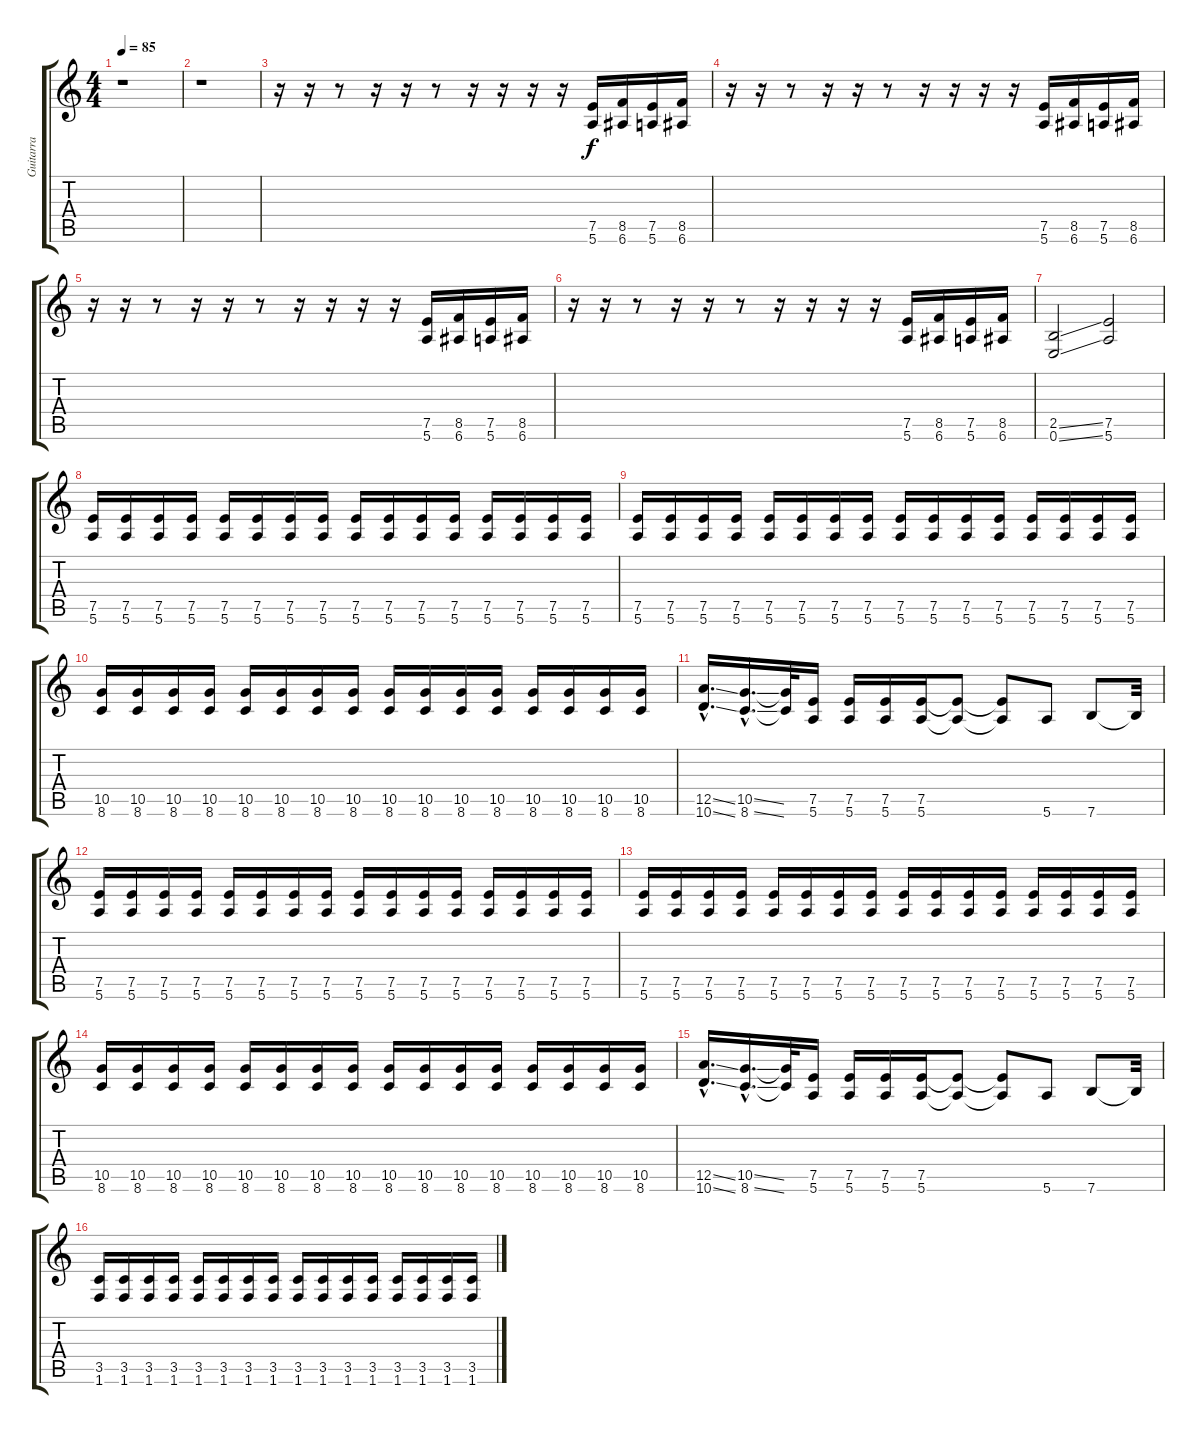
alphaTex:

\track ("Guitarra" "Guitarra") {instrument distortionguitar}
\staff {score tabs}
\tuning (E4 B3 G3 D3 A2 E2) {hide}
\ts (4 4)
\tempo 85
\clef g2
\ks c
r.1{dy f} |
r.1 |
r.16 r.16 r.8 r.16 r.16 r.8 r.16 r.16 r.16 r.16 (7.5 5.6).16 (8.5 6.6).16 (7.5 5.6).16 (8.5 6.6).16 |
r.16 r.16 r.8 r.16 r.16 r.8 r.16 r.16 r.16 r.16 (7.5 5.6).16 (8.5 6.6).16 (7.5 5.6).16 (8.5 6.6).16 |
r.16 r.16 r.8 r.16 r.16 r.8 r.16 r.16 r.16 r.16 (7.5 5.6).16 (8.5 6.6).16 (7.5 5.6).16 (8.5 6.6).16 |
r.16 r.16 r.8 r.16 r.16 r.8 r.16 r.16 r.16 r.16 (7.5 5.6).16 (8.5 6.6).16 (7.5 5.6).16 (8.5 6.6).16 |
(2.5{ss} 0.6{ss}).2 (7.5 5.6).2 |
(7.5 5.6).16 (7.5 5.6).16 (7.5 5.6).16 (7.5 5.6).16 (7.5 5.6).16 (7.5 5.6).16 (7.5 5.6).16 (7.5 5.6).16 (7.5 5.6).16 (7.5 5.6).16 (7.5 5.6).16 (7.5 5.6).16 (7.5 5.6).16 (7.5 5.6).16 (7.5 5.6).16 (7.5 5.6).16 |
(7.5 5.6).16 (7.5 5.6).16 (7.5 5.6).16 (7.5 5.6).16 (7.5 5.6).16 (7.5 5.6).16 (7.5 5.6).16 (7.5 5.6).16 (7.5 5.6).16 (7.5 5.6).16 (7.5 5.6).16 (7.5 5.6).16 (7.5 5.6).16 (7.5 5.6).16 (7.5 5.6).16 (7.5 5.6).16 |
(10.5 8.6).16 (10.5 8.6).16 (10.5 8.6).16 (10.5 8.6).16 (10.5 8.6).16 (10.5 8.6).16 (10.5 8.6).16 (10.5 8.6).16 (10.5 8.6).16 (10.5 8.6).16 (10.5 8.6).16 (10.5 8.6).16 (10.5 8.6).16 (10.5 8.6).16 (10.5 8.6).16 (10.5 8.6).16 |
(12.5{ss hac} 10.6{ss hac}).16{d} (10.5{ss hac} 8.6{ss hac}).16{d} (10.5{t} 8.6{t}).32 (7.5 5.6).16 (7.5 5.6).16 (7.5 5.6).16 (7.5 5.6).16 (7.5{t} 5.6{t}).8 (7.5{t} 5.6{t}).8 5.6.8 7.6.8 7.6{t}.32 |
(7.5 5.6).16 (7.5 5.6).16 (7.5 5.6).16 (7.5 5.6).16 (7.5 5.6).16 (7.5 5.6).16 (7.5 5.6).16 (7.5 5.6).16 (7.5 5.6).16 (7.5 5.6).16 (7.5 5.6).16 (7.5 5.6).16 (7.5 5.6).16 (7.5 5.6).16 (7.5 5.6).16 (7.5 5.6).16 |
(7.5 5.6).16 (7.5 5.6).16 (7.5 5.6).16 (7.5 5.6).16 (7.5 5.6).16 (7.5 5.6).16 (7.5 5.6).16 (7.5 5.6).16 (7.5 5.6).16 (7.5 5.6).16 (7.5 5.6).16 (7.5 5.6).16 (7.5 5.6).16 (7.5 5.6).16 (7.5 5.6).16 (7.5 5.6).16 |
(10.5 8.6).16 (10.5 8.6).16 (10.5 8.6).16 (10.5 8.6).16 (10.5 8.6).16 (10.5 8.6).16 (10.5 8.6).16 (10.5 8.6).16 (10.5 8.6).16 (10.5 8.6).16 (10.5 8.6).16 (10.5 8.6).16 (10.5 8.6).16 (10.5 8.6).16 (10.5 8.6).16 (10.5 8.6).16 |
(12.5{ss hac} 10.6{ss hac}).16{d} (10.5{ss hac} 8.6{ss hac}).16{d} (10.5{t} 8.6{t}).32 (7.5 5.6).16 (7.5 5.6).16 (7.5 5.6).16 (7.5 5.6).16 (7.5{t} 5.6{t}).8 (7.5{t} 5.6{t}).8 5.6.8 7.6.8 7.6{t}.32 |
(3.5 1.6).16 (3.5 1.6).16 (3.5 1.6).16 (3.5 1.6).16 (3.5 1.6).16 (3.5 1.6).16 (3.5 1.6).16 (3.5 1.6).16 (3.5 1.6).16 (3.5 1.6).16 (3.5 1.6).16 (3.5 1.6).16 (3.5 1.6).16 (3.5 1.6).16 (3.5 1.6).16 (3.5 1.6).16
